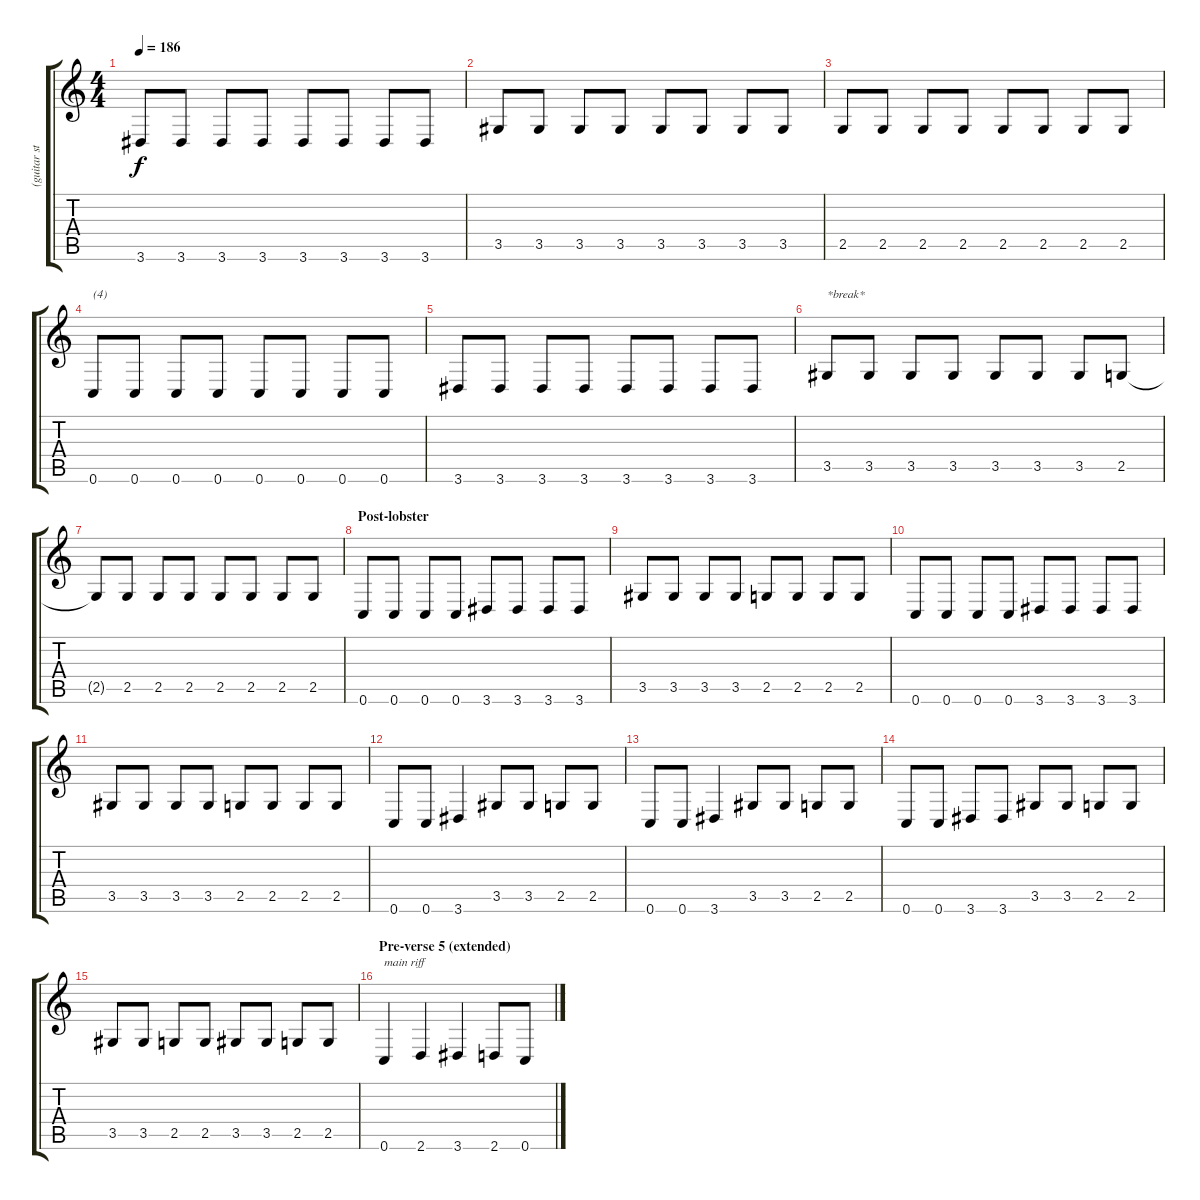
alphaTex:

\track ("(guitar stereo reverb)" "(guitar st") {instrument acousticguitarsteel}
\staff {score tabs}
\tuning (E4 B3 G3 D3 F2 C2) {hide}
\ts (4 4)
\tempo 186
\clef g2
\ks c
3.6.8{dy f} 3.6.8 3.6.8 3.6.8 3.6.8 3.6.8 3.6.8 3.6.8 |
3.5.8 3.5.8 3.5.8 3.5.8 3.5.8 3.5.8 3.5.8 3.5.8 |
2.5.8 2.5.8 2.5.8 2.5.8 2.5.8 2.5.8 2.5.8 2.5.8 |
0.6.8{txt "(4)"} 0.6.8 0.6.8 0.6.8 0.6.8 0.6.8 0.6.8 0.6.8 |
3.6.8 3.6.8 3.6.8 3.6.8 3.6.8 3.6.8 3.6.8 3.6.8 |
3.5.8{txt "*break*"} 3.5.8 3.5.8 3.5.8 3.5.8 3.5.8 3.5.8 2.5.8 |
2.5{t}.8 2.5.8 2.5.8 2.5.8 2.5.8 2.5.8 2.5.8 2.5.8 |
\section ("" "Post-lobster")
0.6.8 0.6.8 0.6.8 0.6.8 3.6.8 3.6.8 3.6.8 3.6.8 |
3.5.8 3.5.8 3.5.8 3.5.8 2.5.8 2.5.8 2.5.8 2.5.8 |
0.6.8 0.6.8 0.6.8 0.6.8 3.6.8 3.6.8 3.6.8 3.6.8 |
3.5.8 3.5.8 3.5.8 3.5.8 2.5.8 2.5.8 2.5.8 2.5.8 |
0.6.8 0.6.8 3.6.4 3.5.8 3.5.8 2.5.8 2.5.8 |
0.6.8 0.6.8 3.6.4 3.5.8 3.5.8 2.5.8 2.5.8 |
0.6.8 0.6.8 3.6.8 3.6.8 3.5.8 3.5.8 2.5.8 2.5.8 |
3.5.8 3.5.8 2.5.8 2.5.8 3.5.8 3.5.8 2.5.8 2.5.8 |
\section ("" "Pre-verse 5 (extended)")
0.6.4{txt "main riff"} 2.6.4 3.6.4 2.6.8 0.6.8
